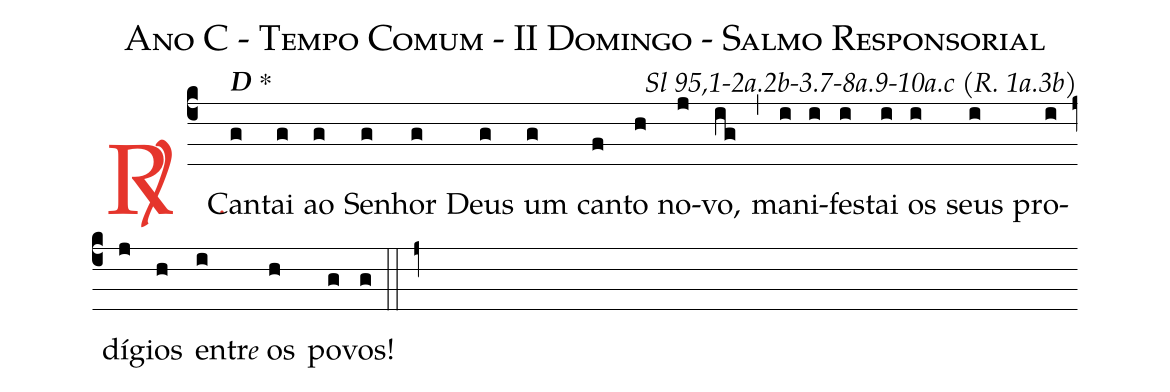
name: Ano C - Tempo Comum - II Domingo - Salmo Responsorial;
commentary: Sl 95,1-2a.2b-3.7-8a.9-10a.c (R. 1a.3b);
%%
(c4)

<c><sp>R/</sp>.</c>() Can<alt>\textbf{D \protect\GreStar}</alt>(g)tai(g) ao(g) Se(g)nhor(g) Deus(g) um(g) can(f)to(h) no(j)vo,(ig) (,)
ma(i)ni(i)fes(i)tai(i) os(i) seus(i) pro(i)dí(j)gios(h) en(i)tr<e>e</e> os(h) po(g)vos!(g)

(::)

(j+)
